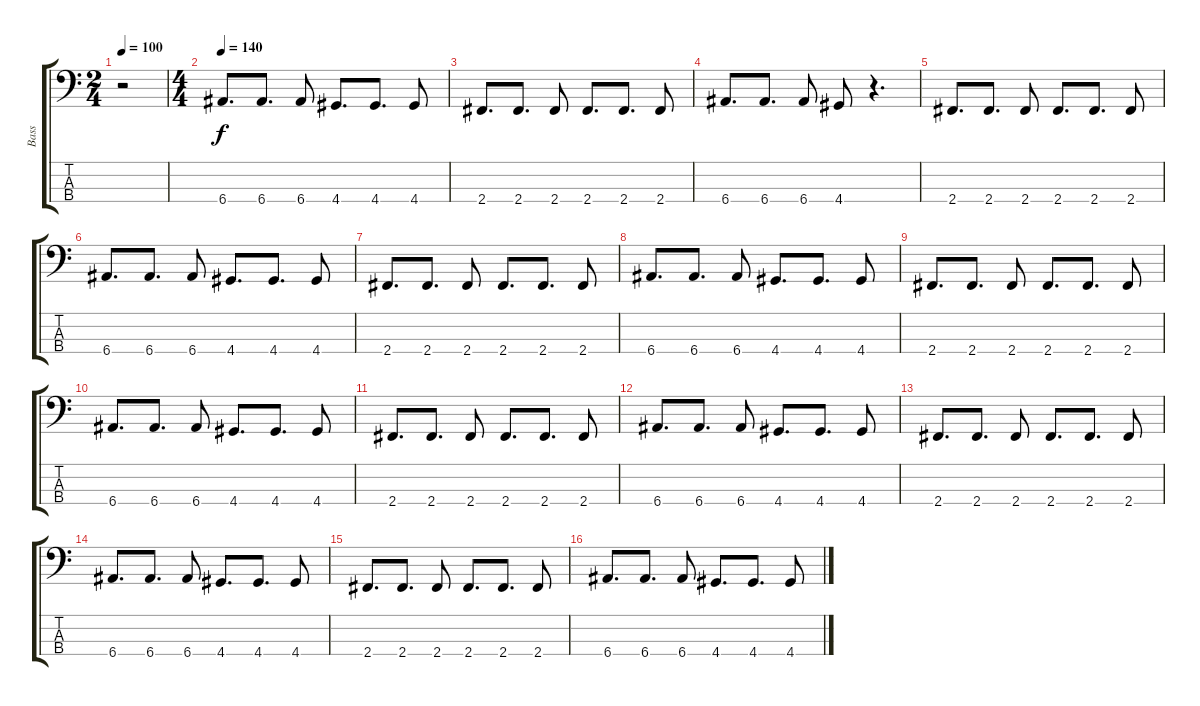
\track ("Bass" "Bass") {instrument electricbasspick}
\staff {score tabs}
\tuning (G2 D2 A1 E1) {hide}
\ts (2 4)
\tempo 100
\clef f4
\ks c
r.2{dy f} |
\ts (4 4)
\tempo 140
6.4.8{d} 6.4.8{d} 6.4.8 4.4.8{d} 4.4.8{d} 4.4.8 |
2.4.8{d} 2.4.8{d} 2.4.8 2.4.8{d} 2.4.8{d} 2.4.8 |
6.4.8{d} 6.4.8{d} 6.4.8 4.4.8 r.4{d} |
2.4.8{d} 2.4.8{d} 2.4.8 2.4.8{d} 2.4.8{d} 2.4.8 |
6.4.8{d} 6.4.8{d} 6.4.8 4.4.8{d} 4.4.8{d} 4.4.8 |
2.4.8{d} 2.4.8{d} 2.4.8 2.4.8{d} 2.4.8{d} 2.4.8 |
6.4.8{d} 6.4.8{d} 6.4.8 4.4.8{d} 4.4.8{d} 4.4.8 |
2.4.8{d} 2.4.8{d} 2.4.8 2.4.8{d} 2.4.8{d} 2.4.8 |
6.4.8{d} 6.4.8{d} 6.4.8 4.4.8{d} 4.4.8{d} 4.4.8 |
2.4.8{d} 2.4.8{d} 2.4.8 2.4.8{d} 2.4.8{d} 2.4.8 |
6.4.8{d} 6.4.8{d} 6.4.8 4.4.8{d} 4.4.8{d} 4.4.8 |
2.4.8{d} 2.4.8{d} 2.4.8 2.4.8{d} 2.4.8{d} 2.4.8 |
6.4.8{d} 6.4.8{d} 6.4.8 4.4.8{d} 4.4.8{d} 4.4.8 |
2.4.8{d} 2.4.8{d} 2.4.8 2.4.8{d} 2.4.8{d} 2.4.8 |
6.4.8{d} 6.4.8{d} 6.4.8 4.4.8{d} 4.4.8{d} 4.4.8
